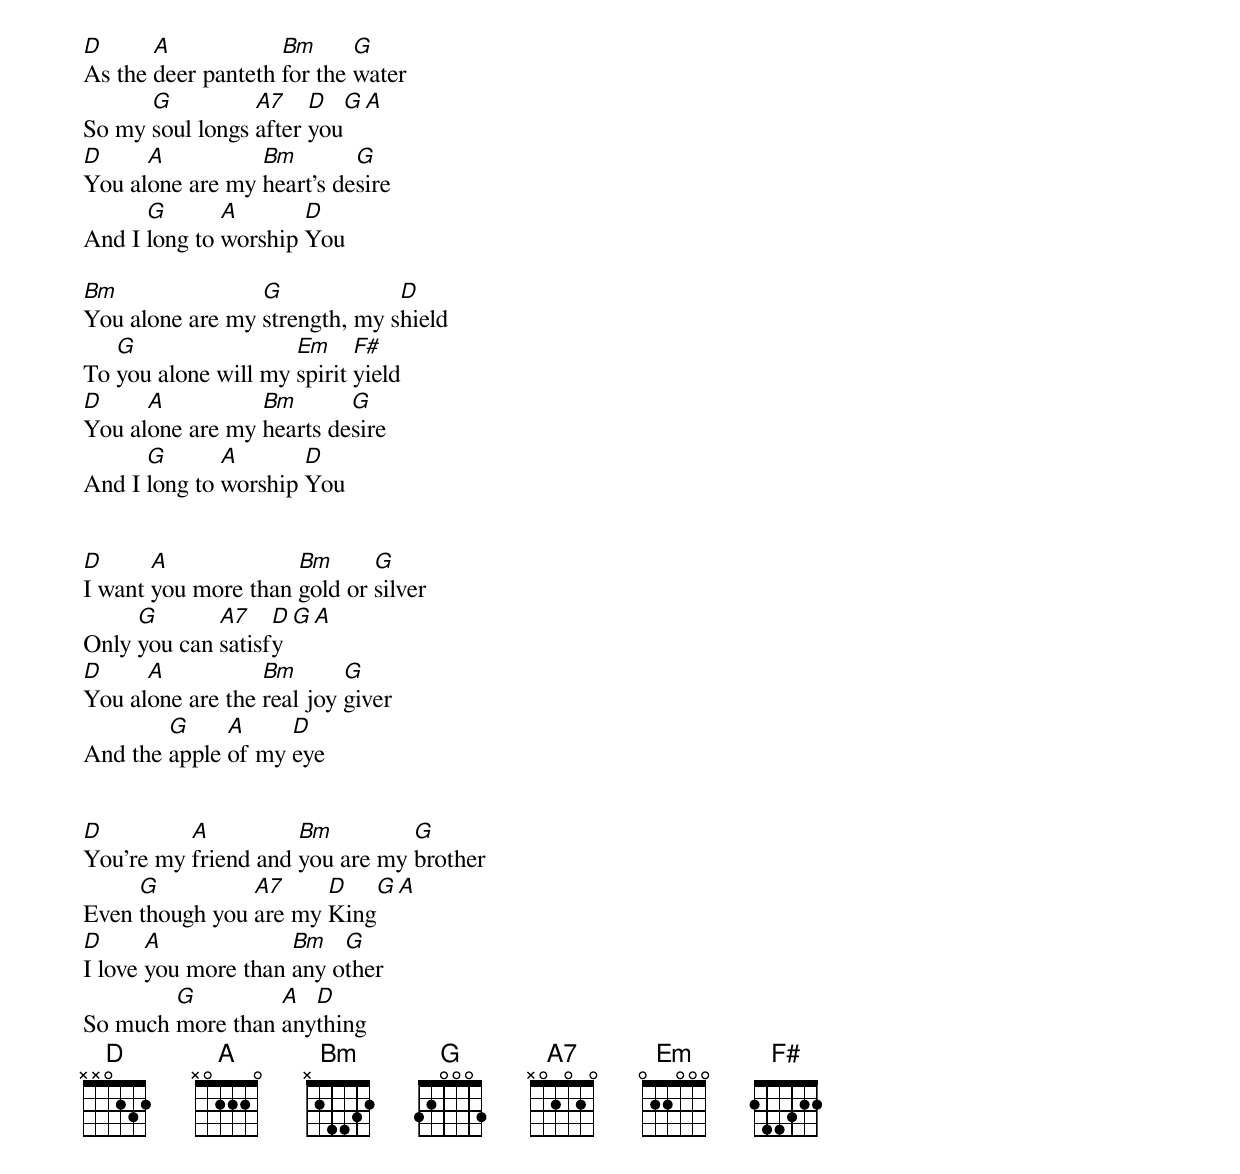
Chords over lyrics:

D      A            Bm      G
As the deer panteth for the water
      G          A7    D   G A
So my soul longs after you
D     A          Bm        G
You alone are my heart's desire
      G       A       D
And I long to worship You

Bm               G             D
You alone are my strength, my shield
   G                 Em     F#
To you alone will my spirit yield
D     A          Bm       G
You alone are my hearts desire
      G       A       D
And I long to worship You


D      A             Bm      G
I want you more than gold or silver
     G       A7    D    G A
Only you can satisfy
D     A           Bm       G
You alone are the real joy giver
        G     A     D
And the apple of my eye


D         A          Bm         G
You're my friend and you are my brother
     G          A7     D    G A
Even though you are my King
D      A             Bm   G
I love you more than any other
        G         A  D
So much more than anything
